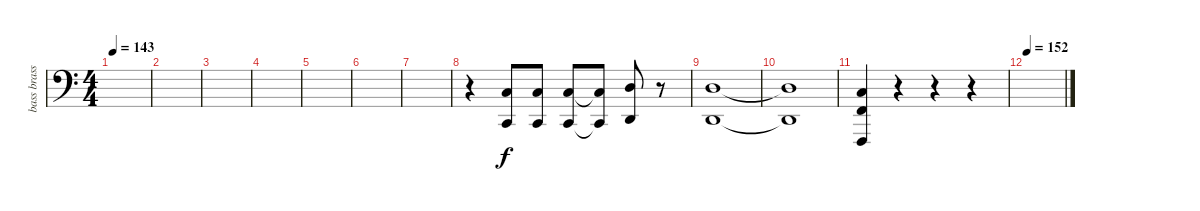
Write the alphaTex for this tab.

\track ("bass brass" "bass brass") {instrument brasssection}
\staff {score}
\tuning (G2 D2 A1 E1 B0) {hide}
\ts (4 4)
\tempo 143
\clef f4
\ks c
|
|
|
|
|
|
|
r.4 (5.1 3.3).8 (5.1 3.3).8 (5.1 3.3).8 (5.1{t} 3.3{t}).8 (7.1 0.2).8 r.8 |
(7.1 0.2).1 |
(7.1{t} 0.2{t}).1 |
(3.2 15.3 1.4).4 r.4 r.4 r.4 |
\tempo 152
